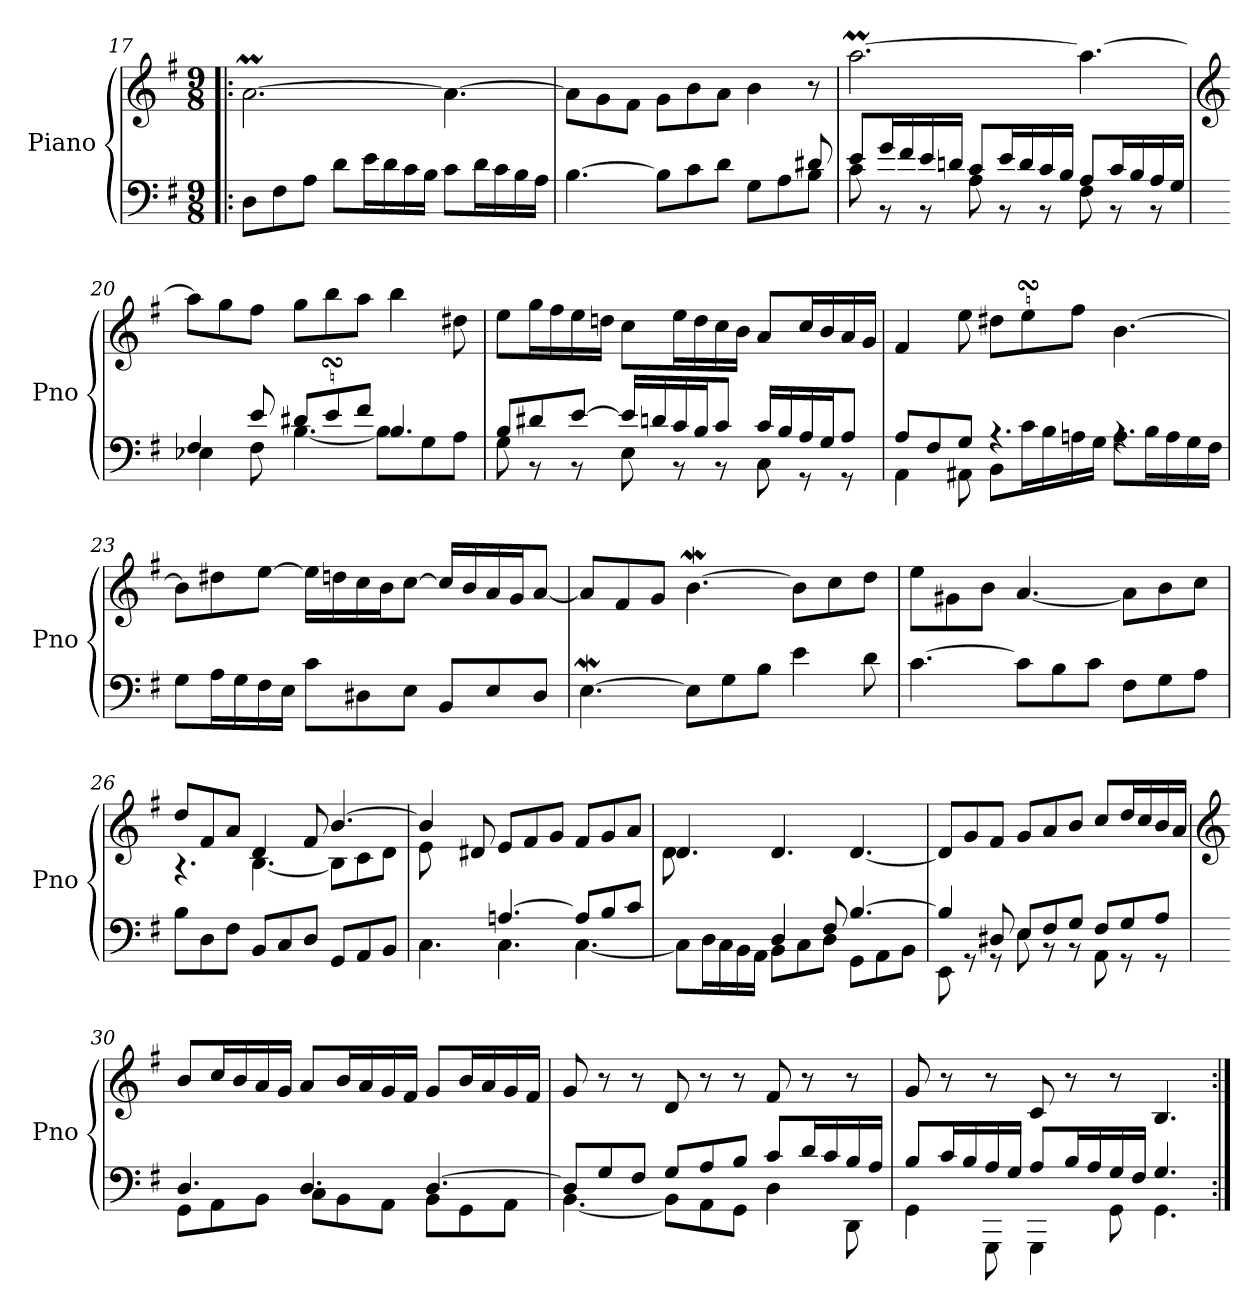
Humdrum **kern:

**kern	**kern
*part1	*part1
*staff2	*staff1
*I"Piano	*
*I'Pno	*
!!LO:PB:g=z
*clefF4	*clefG2
*k[f#]	*k[f#]
*M9/8	*M9/8
=17!|:	=17!|:
8D\L	[2.aM\
8F#\	.
8A\J	.
8d\L	.
16e\L	.
16d\	.
16c\	.
16B\JJ	.
8c\L	4.a\_
16d\L	.
16c\	.
16B\	.
16A\JJ	.
=18	=18
*^	*
[4.B\	1ryy	8a\L]
.	.	8g\
.	.	8f#\J
8B\L]	.	8g\L
8c\	.	8b\
8d\J	.	8a\J
8G\L	.	4b\
8A\	.	.
8B\J	8d#X/	8r
=19	=19	=19
8e/L	8c\	[2.aaM\
16g/L	8r	.
16f#/	.	.
16e/	8r	.
16dn/JJ	.	.
8c/L	8A\	.
16e/L	8r	.
16d/	.	.
16c/	8r	.
16B/JJ	.	.
8A/L	8F#\	4.aa\_
16c/L	8r	.
16B/	.	.
16A/	8r	.
16G/JJ	.	.
!!LO:LB:g=z
=20	=20	=20
*	*	*clefG2
4F#/	4E-X\	8aa\L]
.	.	8gg\
8e/	8F#\	8ff#\J
8d#X/L	[4.B\	8gg\L
8esSSS/	.	8bb\
8f#/J	.	8aa\J
4.B/	8B\L]	4bb\
.	8G\	.
.	8A\J	8dd#X\
=21	=21	=21
8B/L	8G\	8ee\L
8d#X/	8r	16gg\L
.	.	16ff#\
[8e/J	8r	16ee\
.	.	16ddn\JJ
16e/LL]	8E\	8cc\L
16dn/	.	.
16c/	8r	16ee\L
16B/J	.	16dd\
8c/J	8r	16cc\
.	.	16b\JJ
16c/LL	8C\	8a/L
16B/	.	.
16A/	8r	16cc/L
16G/J	.	16b/
8A/J	8r	16a/
.	.	16g/JJ
=22	=22	=22
8A/L	4AA\	4f#/
8F#/	.	.
8G/J	8AA#X\	8ee\
4.rA	8BB\L	8dd#X\L
.	16c\L	8eesSSS\
.	16B\	.
.	16An\	8ff#\J
.	16G\JJ	.
4.rA	8A\L	[4.b\
.	16B\L	.
.	16A\	.
.	16G\	.
.	16F#\JJ	.
*v	*v	*
!!LO:LB:g=z
=23	=23
8G\L	8b\L]
16A\L	8dd#X\
16G\	.
16F#\	[8ee\J
16E\JJ	.
8c\L	16ee\LL]
.	16ddn\
8D#X\	16cc\
.	16b\J
8E\J	[8cc\J
8BB/L	16cc/LL]
.	16b/
8E/	16a/
.	16g/J
8D#/J	[8a/J
=24	=24
[4.EW\	8a/L]
.	8f#/
.	8g/J
8E\L]	[4.bW\
8G\	.
8B\J	.
4e\	8b\L]
.	8cc\
8d\	8dd\J
=25	=25
[4.c\	8ee\L
.	8g#X\
.	8b\J
8c\L]	[4.a/
8B\	.
8c\J	.
8F#\L	8a\L]
8G\	8b\
8A\J	8cc\J
!!LO:LB:g=z
=26	=26
*	*^
8B\L	8dd/L	4.r
8D\	8f#/	.
8F#\J	8a/J	.
8BB/L	4d/	[4.B\
8C/	.	.
8D/J	8f#/	.
8GG/L	[4.b/	8B\L]
8AA/	.	8c\
8BB/J	.	8d\J
=27	=27	=27
*^	*	*
8ryy	4.C\	4b/]	8e\L
8A-X/	.	.	1ryy
8B/J	.	8d#X/	.
[4.An/	4.C\	8e/L	.
.	.	8f#/	.
.	.	8g/J	.
8A/L]	[4.C\	8f#/L	.
8B/	.	8g/	.
8c/J	.	8a/J	.
=28	=28	=28	=28
8ryy	8C\L]	4.d/	8d\L
8F#/	16D\L	.	1ryy
.	16C\	.	.
8A/J	16BB\	.	.
.	16AA\JJ	.	.
4D/	8BB\L	4.d/	.
.	8C\	.	.
8F#/	8D\J	.	.
[4.B/	8GG\L	[4.d/	.
.	8AA\	.	.
.	8BB\J	.	.
*	*	*v	*v
=29	=29	=29
4B/]	8EE\	8d/L]
.	8r	8g/
8D#X/	8r	8f#/J
8E/L	8E\	8g/L
8F#/	8r	8a/
8G/J	8r	8b/J
8F#/L	8AA\	8cc/L
8G/	8r	16dd/L
.	.	16cc/
8A/J	8r	16b/
.	.	16a/JJ
!!LO:LB:g=z
=30	=30	=30
*	*	*clefG2
4.D/	8GG\L	8b/L
.	8AA\	16cc/L
.	.	16b/
.	8BB\J	16a/
.	.	16g/JJ
4.D/	8C\L	8a/L
.	8BB\	16b/L
.	.	16a/
.	8AA\J	16g/
.	.	16f#/JJ
[4.D/	8BB\L	8g/L
.	8GG\	16b/L
.	.	16a/
.	8AA\J	16g/
.	.	16f#/JJ
=31	=31	=31
8D/L]	[4.BB\	8g/
8G/	.	8r
8F#/J	.	8r
8G/L	8BB\L]	8d/
8A/	8AA\	8r
8B/J	8GG\J	8r
8c/L	4D\	8f#/
16d/L	.	8r
16c/	.	.
16B/	8DD\	8r
16A/JJ	.	.
=32	=32	=32
8B/L	4GG\	8g/
16c/L	.	8r
16B/	.	.
16A/	8GGG\	8r
16G/JJ	.	.
8A/L	4GGG\	8c/
16B/L	.	8r
16A/	.	.
16G/	8GG\	8r
16F#/JJ	.	.
4.G/	4.GG\	4.B/
*v	*v	*
=:|!	=:|!
*-	*-
